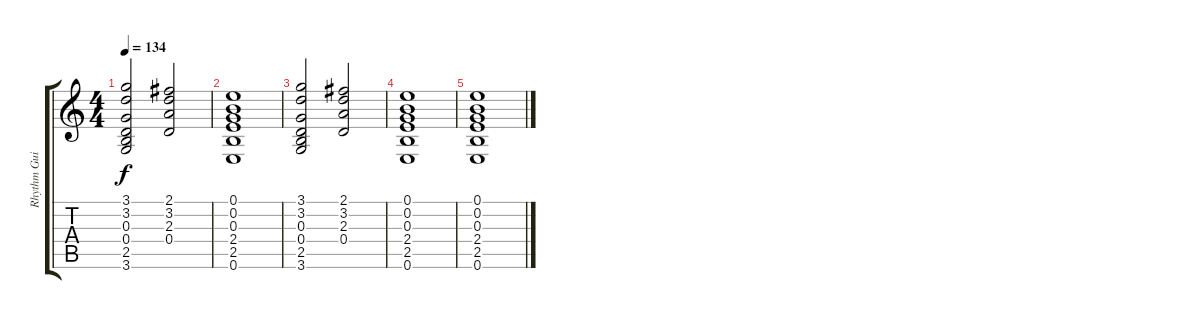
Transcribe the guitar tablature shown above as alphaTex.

\track ("Rhythm Guitar" "Rhythm Gui") {instrument electricguitarclean}
\staff {score tabs}
\tuning (E4 B3 G3 D3 A2 E2) {hide}
\ts (4 4)
\tempo 134
\clef g2
\ks c
(3.1 3.2 0.3 0.4 2.5 3.6).2{dy f} (2.1 3.2 2.3 0.4).2 |
(0.1 0.2 0.3 2.4 2.5 0.6).1 |
(3.1 3.2 0.3 0.4 2.5 3.6).2 (2.1 3.2 2.3 0.4).2 |
(0.1 0.2 0.3 2.4 2.5 0.6).1 |
(0.1 0.2 0.3 2.4 2.5 0.6).1
